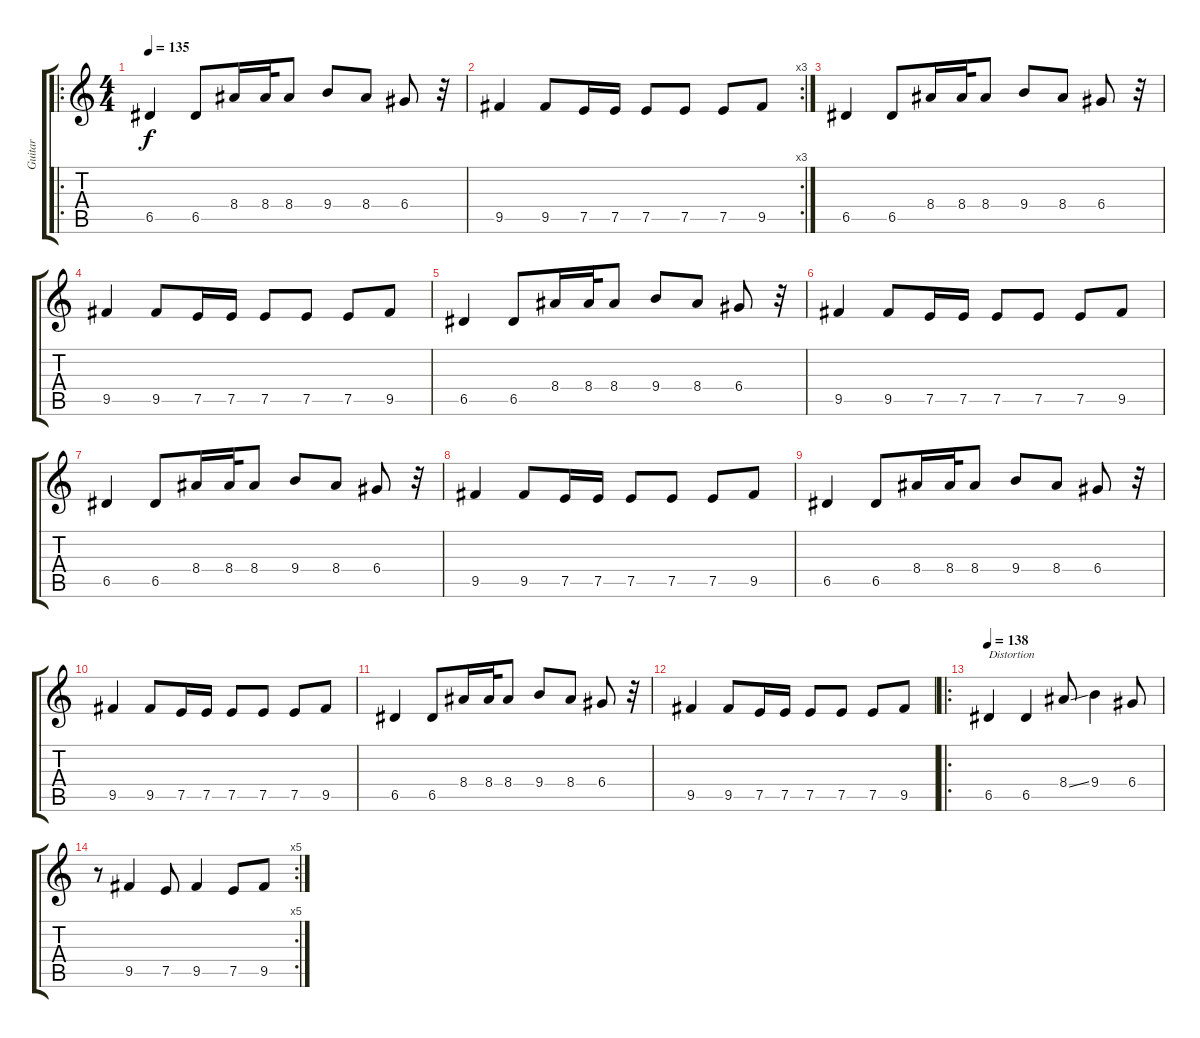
\track ("Guitar" "Guitar") {instrument electricguitarmuted}
\staff {score tabs}
\tuning (E4 B3 G3 D3 A2 E2) {hide}
\ro
\ts (4 4)
\tempo 135
\clef g2
\ks c
6.5.4{dy f instrument electricguitarmuted} 6.5.8 8.4.16 8.4.32 8.4.8 9.4.8 8.4.8 6.4.8 r.32 |
\rc 3
9.5.4 9.5.8 7.5.16 7.5.16 7.5.8 7.5.8 7.5.8 9.5.8 |
6.5.4{volume 11} 6.5.8 8.4.16 8.4.32 8.4.8 9.4.8 8.4.8 6.4.8 r.32 |
9.5.4 9.5.8 7.5.16 7.5.16 7.5.8 7.5.8 7.5.8 9.5.8 |
6.5.4{volume 12} 6.5.8 8.4.16 8.4.32 8.4.8 9.4.8 8.4.8 6.4.8 r.32 |
9.5.4 9.5.8 7.5.16 7.5.16 7.5.8 7.5.8 7.5.8 9.5.8 |
6.5.4{volume 13} 6.5.8 8.4.16 8.4.32 8.4.8 9.4.8 8.4.8 6.4.8 r.32 |
9.5.4 9.5.8 7.5.16 7.5.16 7.5.8 7.5.8 7.5.8 9.5.8 |
6.5.4{volume 14} 6.5.8 8.4.16 8.4.32 8.4.8 9.4.8 8.4.8 6.4.8 r.32 |
9.5.4 9.5.8 7.5.16 7.5.16 7.5.8 7.5.8 7.5.8 9.5.8 |
6.5.4{volume 15} 6.5.8 8.4.16 8.4.32 8.4.8 9.4.8 8.4.8 6.4.8 r.32 |
9.5.4 9.5.8 7.5.16 7.5.16 7.5.8 7.5.8 7.5.8 9.5.8 |
\ro
\tempo 138
6.5.4{txt "Distortion" volume 15 instrument distortionguitar} 6.5.4 8.4{ss}.8 9.4.4 6.4.8 |
\rc 5
r.8 9.5.4 7.5.8 9.5.4 7.5.8 9.5.8
